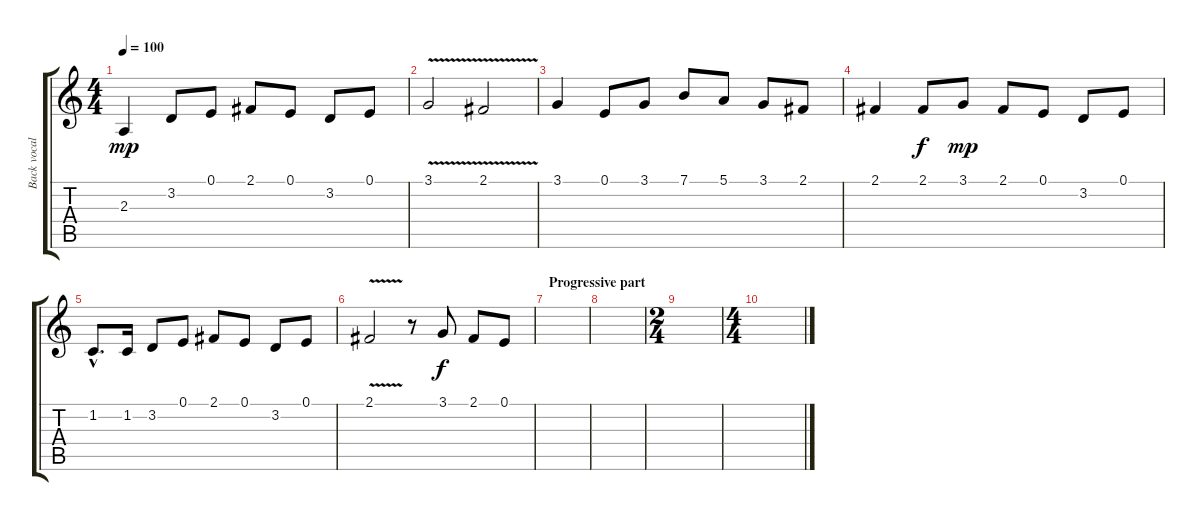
\track ("Back vocals" "Back vocal") {instrument lead2sawtooth}
\staff {score tabs}
\tuning (E4 B3 G3 D3 A2 E2) {hide}
\ts (4 4)
\tempo 100
\clef g2
\ks c
2.3.4{dy mp} 3.2.8 0.1.8 2.1.8 0.1.8 3.2.8 0.1.8 |
3.1{v}.2 2.1{v}.2 |
3.1.4 0.1.8 3.1.8 7.1.8 5.1.8 3.1.8 2.1.8 |
2.1.4 2.1.8{dy f} 3.1.8{dy mp} 2.1.8 0.1.8 3.2.8 0.1.8 |
1.2{hac}.8{d} 1.2.16 3.2.8 0.1.8 2.1.8 0.1.8 3.2.8 0.1.8 |
2.1{v}.2 r.8 3.1.8{dy f} 2.1.8 0.1.8 |
\section ("" "Progressive part")
|
|
\ts (2 4)
|
\ts (4 4)
